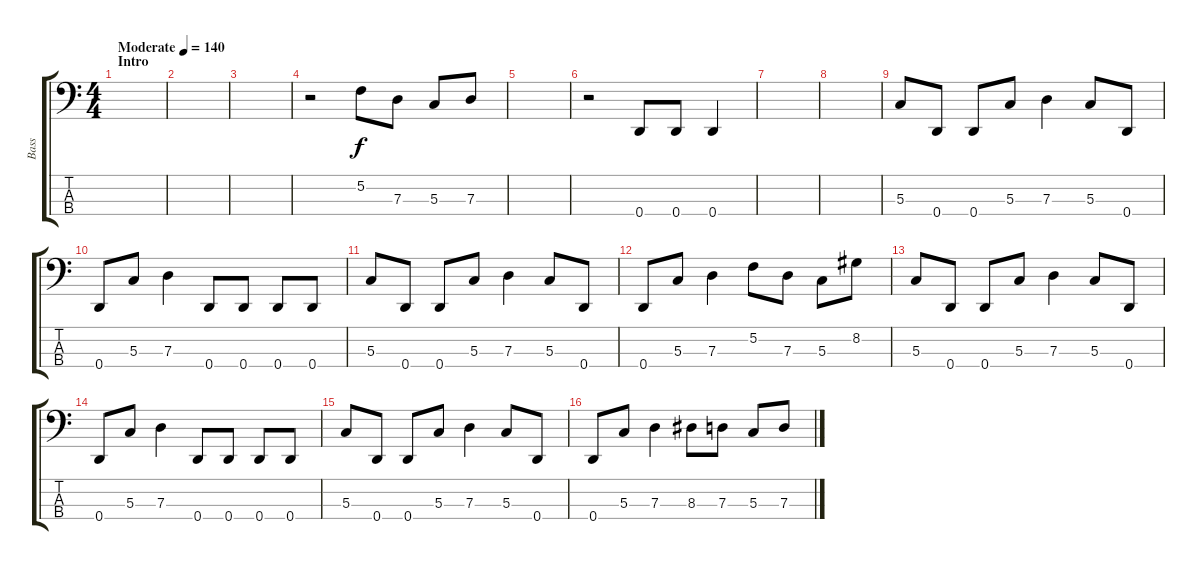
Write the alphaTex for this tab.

\track ("Bass" "Bass") {instrument electricbassfinger}
\staff {score tabs}
\tuning (F2 C2 G1 D1) {hide}
\ts (4 4)
\section ("" "Intro")
\tempo (140 "Moderate")
\clef f4
\ks c
|
|
|
r.2 5.2.8 7.3.8 5.3.8 7.3.8 |
|
r.2 0.4.8 0.4.8 0.4.4 |
|
|
5.3.8 0.4.8 0.4.8 5.3.8 7.3.4 5.3.8 0.4.8 |
0.4.8 5.3.8 7.3.4 0.4.8 0.4.8 0.4.8 0.4.8 |
5.3.8 0.4.8 0.4.8 5.3.8 7.3.4 5.3.8 0.4.8 |
0.4.8 5.3.8 7.3.4 5.2.8 7.3.8 5.3.8 8.2.8 |
5.3.8 0.4.8 0.4.8 5.3.8 7.3.4 5.3.8 0.4.8 |
0.4.8 5.3.8 7.3.4 0.4.8 0.4.8 0.4.8 0.4.8 |
5.3.8 0.4.8 0.4.8 5.3.8 7.3.4 5.3.8 0.4.8 |
0.4.8 5.3.8 7.3.4 8.3.8 7.3.8 5.3.8 7.3.8
